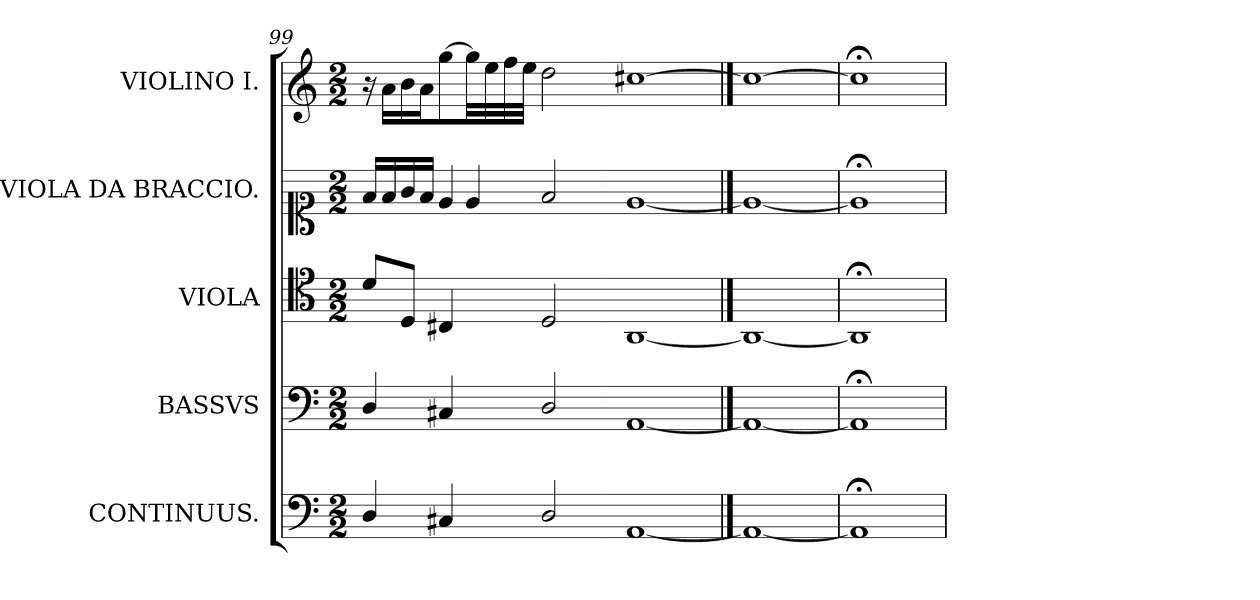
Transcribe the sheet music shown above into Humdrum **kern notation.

**kern	**kern	**kern	**kern	**kern
*part5	*part4	*part3	*part2	*part1
*staff5	*staff4	*staff3	*staff2	*staff1
*I"CONTINUUS.	*I"BASSVS	*I"VIOLA	*I"VIOLA DA BRACCIO.	*I"VIOLINO I.
*I'bc	*I'b	*I'vla da gamba	*I'vla da braccio	*I'vl I
*clefF4	*clefF4	*clefC4	*clefC1	*clefG2
*k[]	*k[]	*k[]	*k[]	*k[]
*a:	*a:	*a:	*a:	*a:
*M2/2	*M2/2	*M2/2	*M2/2	*M2/2
=99	=99	=99	=99	=99
4D/	4D/	8d/L	16f/LL	16r
.	.	.	16f/	16a\LL
.	.	8D/J	16g/	16b\
.	.	.	16f/JJ	16a\J
!	!	!	!LO:N:vis=4	!
4C#X/	4C#X/	4C#X/	8e/	[8gg\
!	!	!	!LO:N:vis=4	!
.	.	.	8e/	32gg\LL]
.	.	.	.	32ee\
.	.	.	.	32ff\
.	.	.	.	32ee\JJJ
2D/	2D/	2D/	2f/	2dd\
=100-	=100-	=100-	=100-	=100-
[1AA	[1AA	[1AA	[1e	[1cc#X
==101	==101	==101	==101	==101
1AA_	1AA_	1AA_	1e_	1cc#_
=102	=102	=102	=102	=102
1AA;<]	1AA;<]	1AA;<]	1e;<]	1cc#;<]
=	=	=	=	=
*-	*-	*-	*-	*-
